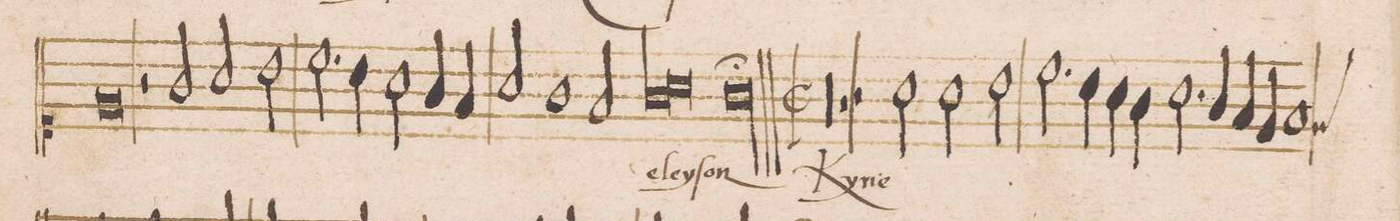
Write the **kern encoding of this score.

**kern	**text
*I"DISCANTVS	*
*clefC1	*
*k[]	*
*met(C|)	*
*M2\1	*
0e	.
=20-	=20-
2r	.
2g/	.
2a/	.
2b\	.
=21-	=21-
2.cc\	.
4b\	.
2a\	.
4g/	.
4f/	.
=22-	=22-
2a/	.
1g	.
2f/	.
=23-	=23-
*lig	*
1g	e-
1a	-ley-
*Xlig	*
=24-	=24-
00gl;>	-ſon
=25-	=25-
=26||-	=26||-
*M2\1	*
*met(C|)	*
00r	.
=27-	=27-
=28-	=28-
1r	.
2r	.
2a\	Ky-
=29-	=29-
2a\	-ri-
2b\	-e
2.cc\	.
4b\	.
=30-	=30-
4a\	.
4g\	.
2.a\	.
4g\	.
4f/	.
4e/	.
=31-	=31-
*custos:e	*
1f	.
*-	*-
